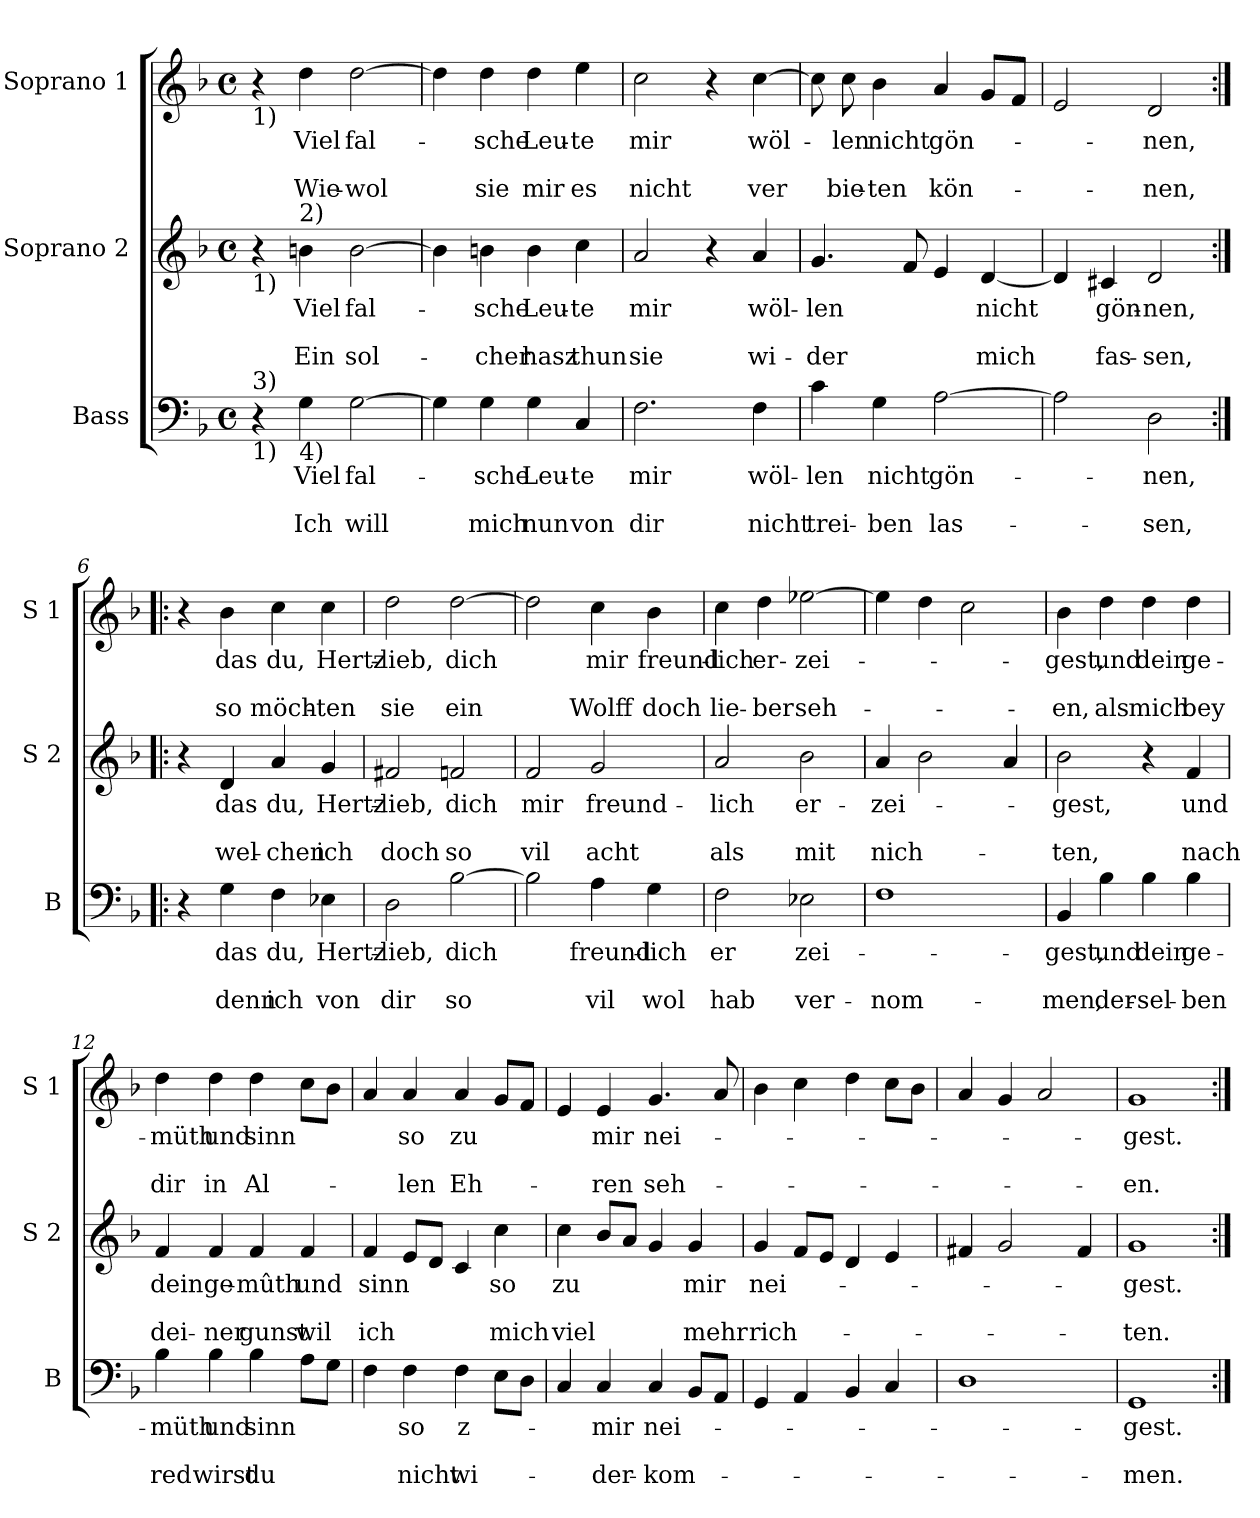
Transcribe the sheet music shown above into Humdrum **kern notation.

**kern	**text	**text	**text	**kern	**text	**text	**text	**kern	**text	**text	**text
*part3	*part3	*part3	*part3	*part2	*part2	*part2	*part2	*part1	*part1	*part1	*part1
*staff3	*staff3	*staff3	*staff3	*staff2	*staff2	*staff2	*staff2	*staff1	*staff1	*staff1	*staff1
*I"Bass	*	*	*	*I"Soprano 2	*	*	*	*I"Soprano 1	*	*	*
*I'B	*	*	*	*I'S 2	*	*	*	*I'S 1	*	*	*
*clefF4	*	*	*	*clefG2	*	*	*	*clefG2	*	*	*
*k[b-]	*	*	*	*k[b-]	*	*	*	*k[b-]	*	*	*
*F:	*	*	*	*F:	*	*	*	*F:	*	*	*
*M4/4	*	*	*	*M4/4	*	*	*	*M4/4	*	*	*
*met(c)	*	*	*	*met(c)	*	*	*	*met(c)	*	*	*
=1	=1	=1	=1	=1	=1	=1	=1	=1	=1	=1	=1
!	!	!	!	!	!	!	!	!LO:TX:b:t=1)	!	!	!
!	!	!	!	!LO:TX:b:t=1)	!	!	!	!	!	!	!
!LO:TX:a:t=3)	!	!	!	!	!	!	!	!	!	!	!
!LO:TX:b:t=1)	!	!	!	!	!	!	!	!	!	!	!
4r	.	.	.	4r	.	.	.	4r	.	.	.
!	!	!	!	!LO:TX:a:t=2)	!	!	!	!	!	!	!
!LO:TX:b:t=4)	!	!	!	!	!	!	!	!	!	!	!
!	!LO:LY:b	!	!LO:LY:b	!	!LO:LY:b	!	!LO:LY:b	!	!LO:LY:b	!	!LO:LY:b
4G\	Viel	.	Ich	4bn\	Viel	.	Ein	4dd\	Viel	.	Wie-
!	!LO:LY:b	!	!LO:LY:b	!	!LO:LY:b	!	!LO:LY:b	!	!LO:LY:b	!	!LO:LY:b
[2G\	fal-	.	will	[2b\	fal-	.	sol-	[2dd\	fal-	.	-wol
=2	=2	=2	=2	=2	=2	=2	=2	=2	=2	=2	=2
4G\]	.	.	.	4b\]	.	.	.	4dd\]	.	.	.
!	!LO:LY:b	!	!LO:LY:b	!	!LO:LY:b	!	!LO:LY:b	!	!LO:LY:b	!	!LO:LY:b
4G\	-sche	.	mich	4bn\	-sche	.	-cher	4dd\	-sche	.	sie
!	!LO:LY:b	!	!LO:LY:b	!	!LO:LY:b	!	!LO:LY:b	!	!LO:LY:b	!	!LO:LY:b
4G\	Leu-	.	nun	4b\	Leu-	.	hasz	4dd\	Leu-	.	mir
!	!LO:LY:b	!	!LO:LY:b	!	!LO:LY:b	!	!LO:LY:b	!	!LO:LY:b	!	!LO:LY:b
4C/	-te	.	von	4cc\	-te	.	thun	4ee\	-te	.	es
=3	=3	=3	=3	=3	=3	=3	=3	=3	=3	=3	=3
!	!LO:LY:b	!	!LO:LY:b	!	!LO:LY:b	!	!LO:LY:b	!	!LO:LY:b	!	!LO:LY:b
2.F\	mir	.	dir	2a/	mir	.	sie	2cc\	mir	.	nicht
.	.	.	.	4r	.	.	.	4r	.	.	.
!	!LO:LY:b	!	!LO:LY:b	!	!LO:LY:b	!	!LO:LY:b	!	!LO:LY:b	!	!LO:LY:b
4F\	wöl-	.	nicht	4a/	wöl-	.	wi-	[4cc\	wöl-	.	ver
=4	=4	=4	=4	=4	=4	=4	=4	=4	=4	=4	=4
!	!LO:LY:b	!	!LO:LY:b	!	!LO:LY:b	!	!LO:LY:b	!	!	!	!
4c\	-len	.	trei-	4.g/	-len	.	-der	8cc\]	.	.	.
!	!	!	!	!	!	!	!	!	!LO:LY:b	!	!LO:LY:b
.	.	.	.	.	.	.	.	8cc\	-len	.	bie-
!	!LO:LY:b	!	!LO:LY:b	!	!	!	!	!	!LO:LY:b	!	!LO:LY:b
4G\	nicht	.	-ben	.	.	.	.	4b-\	nicht	.	-ten
.	.	.	.	8f/	.	.	.	.	.	.	.
!	!LO:LY:b	!	!LO:LY:b	!	!	!	!	!	!LO:LY:b	!	!LO:LY:b
[2A\	gön-	.	las-	4e/	.	.	.	4a/	gön-	.	kön-
!	!	!	!	!	!LO:LY:b	!	!LO:LY:b	!	!	!	!
.	.	.	.	[4d/	nicht	.	mich	8g/L	.	.	.
.	.	.	.	.	.	.	.	8f/J	.	.	.
!!LO:LB:g=z
=5	=5	=5	=5	=5	=5	=5	=5	=5	=5	=5	=5
2A\]	.	.	.	4d/]	.	.	.	2e/	.	.	.
!	!	!	!	!	!LO:LY:b	!	!LO:LY:b	!	!	!	!
.	.	.	.	4c#X/	gön-	.	fas-	.	.	.	.
!	!LO:LY:b	!	!LO:LY:b	!	!LO:LY:b	!	!LO:LY:b	!	!LO:LY:b	!	!LO:LY:b
2D\	-nen,	.	-sen,	2d/	-nen,	.	-sen,	2d/	-nen,	.	-nen,
=6:|!|:	=6:|!|:	=6:|!|:	=6:|!|:	=6:|!|:	=6:|!|:	=6:|!|:	=6:|!|:	=6:|!|:	=6:|!|:	=6:|!|:	=6:|!|:
4r	.	.	.	4r	.	.	.	4r	.	.	.
!	!LO:LY:b	!	!LO:LY:b	!	!LO:LY:b	!	!LO:LY:b	!	!LO:LY:b	!	!LO:LY:b
4G\	das	.	denn	4d/	das	.	wel-	4b-\	das	.	so
!	!LO:LY:b	!	!LO:LY:b	!	!LO:LY:b	!	!LO:LY:b	!	!LO:LY:b	!	!LO:LY:b
4F\	du,	.	ich	4a/	du,	.	-chen	4cc\	du,	.	möch-
!	!LO:LY:b	!	!LO:LY:b	!	!LO:LY:b	!	!LO:LY:b	!	!LO:LY:b	!	!LO:LY:b
4E-X\	Hertz-	.	von	4g/	Hertz-	.	ich	4cc\	Hertz-	.	-ten
=7	=7	=7	=7	=7	=7	=7	=7	=7	=7	=7	=7
!	!LO:LY:b	!	!LO:LY:b	!	!LO:LY:b	!	!LO:LY:b	!	!LO:LY:b	!	!LO:LY:b
2D\	-lieb,	.	dir	2f#X/	-lieb,	.	doch	2dd\	-lieb,	.	sie
!	!LO:LY:b	!	!LO:LY:b	!	!LO:LY:b	!	!LO:LY:b	!	!LO:LY:b	!	!LO:LY:b
[2B-\	dich	.	so	2fn/	dich	.	so	[2dd\	dich	.	ein
=8	=8	=8	=8	=8	=8	=8	=8	=8	=8	=8	=8
!	!	!	!	!	!LO:LY:b	!	!LO:LY:b	!	!	!	!
2B-\]	.	.	.	2f/	mir	.	vil	2dd\]	.	.	.
!	!LO:LY:b	!	!LO:LY:b	!	!LO:LY:b	!	!LO:LY:b	!	!LO:LY:b	!	!LO:LY:b
4A\	freund-	.	vil	2g/	freund-	.	acht	4cc\	mir	.	Wolff
!	!LO:LY:b	!	!LO:LY:b	!	!	!	!	!	!LO:LY:b	!	!LO:LY:b
4G\	-lich	.	wol	.	.	.	.	4b-\	freund-	.	doch
!!LO:PB:g=z
=9	=9	=9	=9	=9	=9	=9	=9	=9	=9	=9	=9
!	!LO:LY:b	!	!LO:LY:b	!	!LO:LY:b	!	!LO:LY:b	!	!LO:LY:b	!	!LO:LY:b
2F\	er	.	hab	2a/	-lich	.	als	4cc\	-lich	.	lie-
!	!	!	!	!	!	!	!	!	!LO:LY:b	!	!LO:LY:b
.	.	.	.	.	.	.	.	4dd\	er-	.	-ber
!	!LO:LY:b	!	!LO:LY:b	!	!LO:LY:b	!	!LO:LY:b	!	!LO:LY:b	!	!LO:LY:b
2E-X\	zei-	.	ver-	2b-\	er-	.	mit	[2ee-X\	-zei-	.	seh-
=10	=10	=10	=10	=10	=10	=10	=10	=10	=10	=10	=10
!	!	!	!LO:LY:b	!	!LO:LY:b	!	!LO:LY:b	!	!	!	!
1F	.	.	-nom-	4a/	-zei-	.	nich-	4ee-\]	.	.	.
.	.	.	.	2b-\	.	.	.	4dd\	.	.	.
.	.	.	.	.	.	.	.	2cc\	.	.	.
.	.	.	.	4a/	.	.	.	.	.	.	.
=11	=11	=11	=11	=11	=11	=11	=11	=11	=11	=11	=11
!	!LO:LY:b	!	!LO:LY:b	!	!LO:LY:b	!	!LO:LY:b	!	!LO:LY:b	!	!LO:LY:b
4BB-/	-gest,	.	-men,	2b-\	-gest,	.	-ten,	4b-\	-gest,	.	-en,
!	!LO:LY:b	!	!LO:LY:b	!	!	!	!	!	!LO:LY:b	!	!LO:LY:b
4B-\	und	.	der-	.	.	.	.	4dd\	und	.	als
!	!LO:LY:b	!	!LO:LY:b	!	!	!	!	!	!LO:LY:b	!	!LO:LY:b
4B-\	dein	.	-sel-	4r	.	.	.	4dd\	dein	.	mich
!	!LO:LY:b	!	!LO:LY:b	!	!LO:LY:b	!	!LO:LY:b	!	!LO:LY:b	!	!LO:LY:b
4B-\	ge-	.	-ben	4f/	und	.	nach	4dd\	ge-	.	bey
=12	=12	=12	=12	=12	=12	=12	=12	=12	=12	=12	=12
!	!LO:LY:b	!	!LO:LY:b	!	!LO:LY:b	!	!LO:LY:b	!	!LO:LY:b	!	!LO:LY:b
4B-\	-müth	.	red	4f/	dein	.	dei-	4dd\	-müth	.	dir
!	!LO:LY:b	!	!LO:LY:b	!	!LO:LY:b	!	!LO:LY:b	!	!LO:LY:b	!	!LO:LY:b
4B-\	und	.	wirst	4f/	ge-	.	-ner	4dd\	und	.	in
!	!LO:LY:b	!	!LO:LY:b	!	!LO:LY:b	!	!LO:LY:b	!	!LO:LY:b	!	!LO:LY:b
4B-\	sinn	.	du	4f/	-mûth	.	gunst	4dd\	sinn	.	Al-
!	!	!	!	!	!LO:LY:b	!	!LO:LY:b	!	!	!	!
8A\L	.	.	.	4f/	und	.	wil	8cc\L	.	.	.
8G\J	.	.	.	.	.	.	.	8b-\J	.	.	.
!!LO:LB:g=z
=13	=13	=13	=13	=13	=13	=13	=13	=13	=13	=13	=13
!	!	!	!	!	!LO:LY:b	!	!LO:LY:b	!	!	!	!
4F\	.	.	.	4f/	sinn	.	ich	4a/	.	.	.
!	!LO:LY:b	!	!LO:LY:b	!	!	!	!	!	!LO:LY:b	!	!LO:LY:b
4F\	so	.	nicht	8e/L	.	.	.	4a/	so	.	-len
.	.	.	.	8d/J	.	.	.	.	.	.	.
!	!LO:LY:b	!	!LO:LY:b	!	!	!	!	!	!LO:LY:b	!	!LO:LY:b
4F\	z-	.	wi-	4c/	.	.	.	4a/	zu	.	Eh-
!	!	!	!	!	!LO:LY:b	!	!LO:LY:b	!	!	!	!
8E\L	.	.	.	4cc\	so	.	mich	8g/L	.	.	.
8D\J	.	.	.	.	.	.	.	8f/J	.	.	.
=14	=14	=14	=14	=14	=14	=14	=14	=14	=14	=14	=14
!	!	!	!	!	!LO:LY:b	!	!LO:LY:b	!	!	!	!
4C/	.	.	.	4cc\	zu	.	viel	4e/	.	.	.
!	!LO:LY:b	!	!LO:LY:b	!	!	!	!	!	!LO:LY:b	!	!LO:LY:b
4C/	-mir	.	-der-	8b-/L	.	.	.	4e/	mir	.	-ren
.	.	.	.	8a/J	.	.	.	.	.	.	.
!	!LO:LY:b	!	!LO:LY:b	!	!	!	!	!	!LO:LY:b	!	!LO:LY:b
4C/	nei-	.	-kom-	4g/	.	.	.	4.g/	nei-	.	seh-
!	!	!	!	!	!LO:LY:b	!	!LO:LY:b	!	!	!	!
8BB-/L	.	.	.	4g/	mir	.	mehr	.	.	.	.
8AA/J	.	.	.	.	.	.	.	8a/	.	.	.
=15	=15	=15	=15	=15	=15	=15	=15	=15	=15	=15	=15
!	!	!	!	!	!LO:LY:b	!	!LO:LY:b	!	!	!	!
4GG/	.	.	.	4g/	nei-	.	rich-	4b-\	.	.	.
4AA/	.	.	.	8f/L	.	.	.	4cc\	.	.	.
.	.	.	.	8e/J	.	.	.	.	.	.	.
4BB-/	.	.	.	4d/	.	.	.	4dd\	.	.	.
4C/	.	.	.	4e/	.	.	.	8cc\L	.	.	.
.	.	.	.	.	.	.	.	8b-\J	.	.	.
=16	=16	=16	=16	=16	=16	=16	=16	=16	=16	=16	=16
1D	.	.	.	4f#X/	.	.	.	4a/	.	.	.
.	.	.	.	2g/	.	.	.	4g/	.	.	.
.	.	.	.	.	.	.	.	2a/	.	.	.
.	.	.	.	4f#/	.	.	.	.	.	.	.
=17	=17	=17	=17	=17	=17	=17	=17	=17	=17	=17	=17
!	!LO:LY:b	!	!LO:LY:b	!	!LO:LY:b	!	!LO:LY:b	!	!LO:LY:b	!	!LO:LY:b
1GG	-gest.	.	-men.	1g	-gest.	.	-ten.	1g	-gest.	.	-en.
=:|!	=:|!	=:|!	=:|!	=:|!	=:|!	=:|!	=:|!	=:|!	=:|!	=:|!	=:|!
*-	*-	*-	*-	*-	*-	*-	*-	*-	*-	*-	*-
